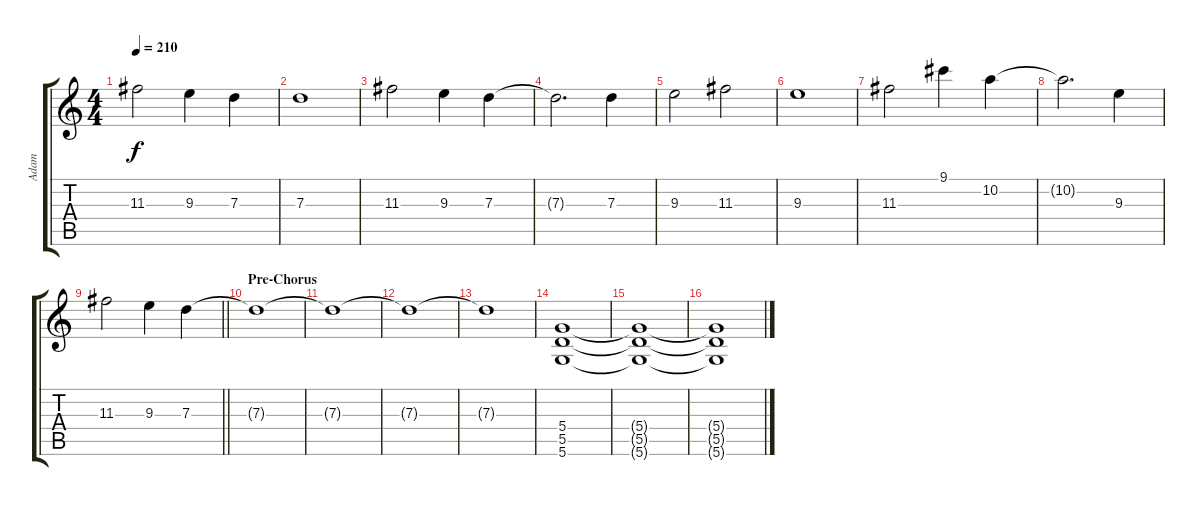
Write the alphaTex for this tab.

\track ("Adam" "Adam") {instrument distortionguitar}
\staff {score tabs}
\tuning (E4 B3 G3 D3 A2 D2) {hide}
\ts (4 4)
\tempo 210
\clef g2
\ks c
11.3.2{dy f} 9.3.4 7.3.4 |
7.3.1 |
11.3.2 9.3.4 7.3.4 |
7.3{t}.2{d} 7.3.4 |
9.3.2 11.3.2 |
9.3.1 |
11.3.2 9.1.4 10.2.4 |
10.2{t}.2{d} 9.3.4 |
\barLineRight lightlight
11.3.2 9.3.4 7.3.4 |
\section ("" "Pre-Chorus")
7.3{t}.1 |
7.3{t}.1 |
7.3{t}.1 |
7.3{t}.1 |
(5.4 5.5 5.6).1{balance 1} |
(5.4{t} 5.5{t} 5.6{t}).1 |
(5.4{t} 5.5{t} 5.6{t}).1
